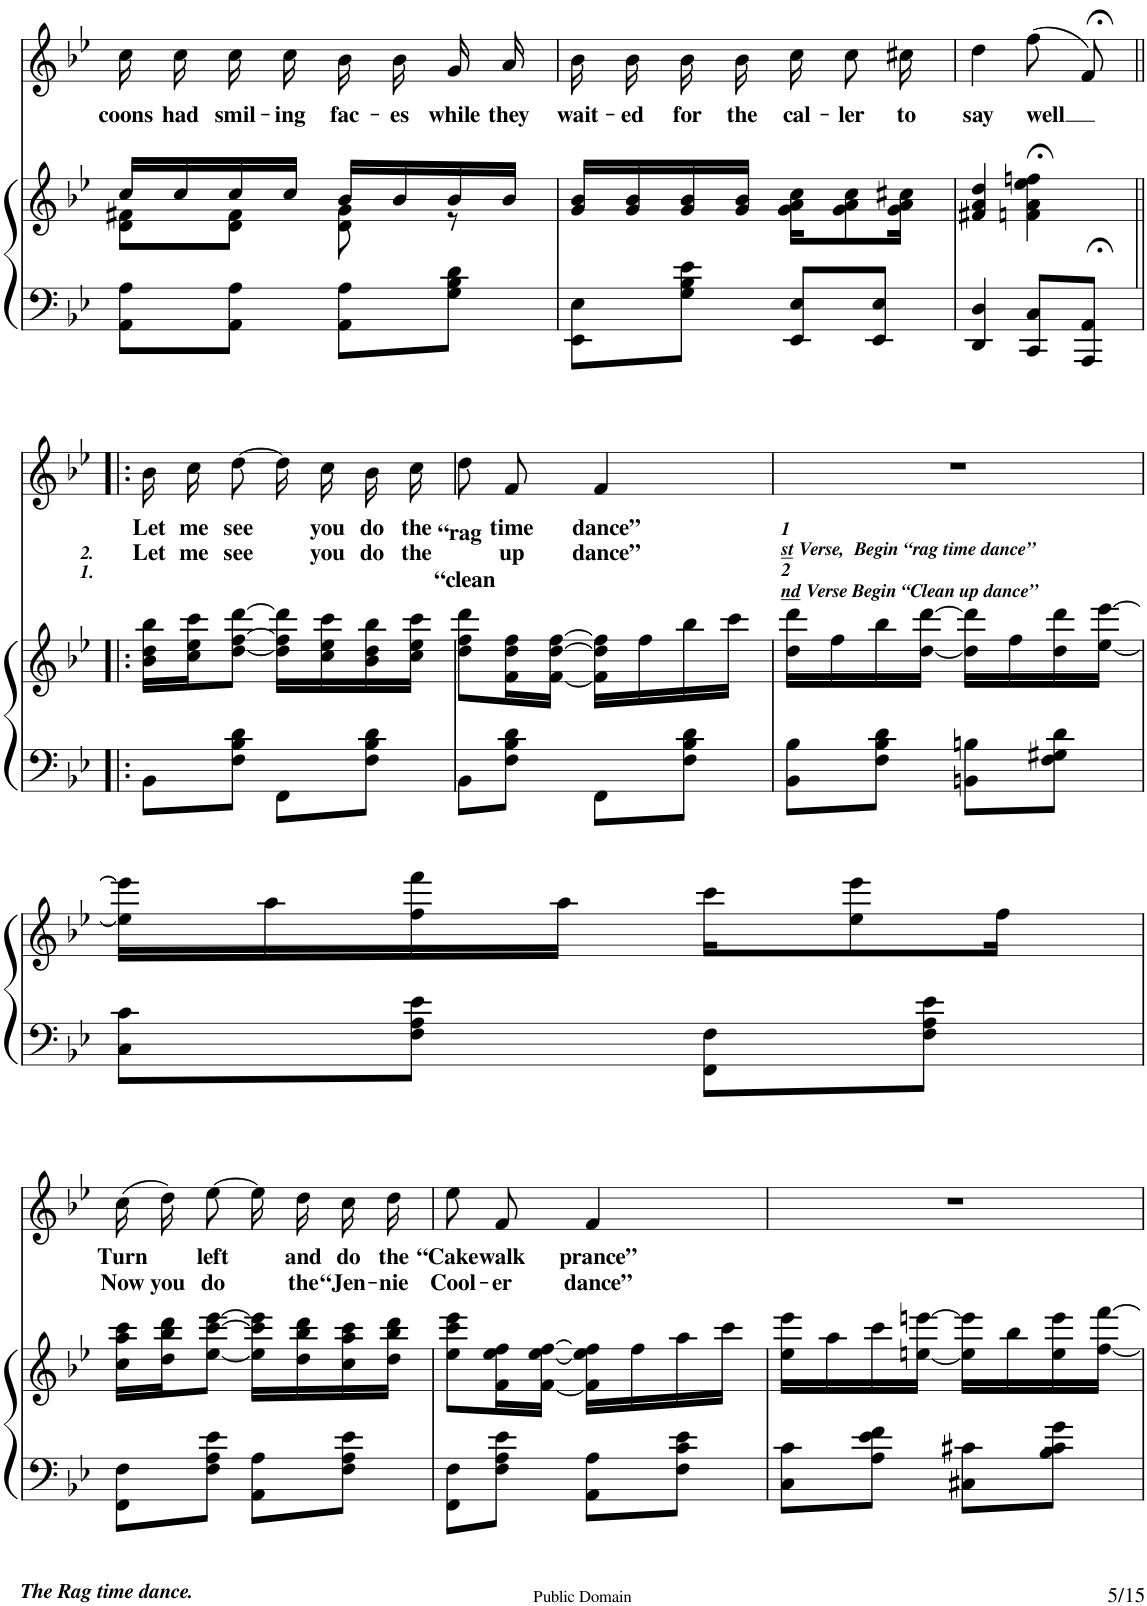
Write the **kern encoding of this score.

**kern	**kern	**kern	**text	**text
*part2	*part2	*part1	*part1	*part1
*staff3	*staff2	*staff1	*staff1	*staff1
*I"PIANO.	*	*I"VOICE.	*	*
*I'Pno	*	*	*	*
!!LO:PB:g=z
*clefF4	*clefG2	*clefG2	*	*
*k[b-e-]	*k[b-e-]	*k[b-e-]	*	*
*M2/4	*M2/4	*M2/4	*	*
=35	=35	=35	=35	=35
*	*^	*	*	*
!	!	!	!	!LO:LY:b	!
8AA\ 8A\L	16cc/LL	8d\ 8f#X\L	16cc\LL	coons	.
!	!	!	!	!LO:LY:b	!
.	16cc/	.	16cc\J	had	.
!	!	!	!	!LO:LY:b	!
8AA\ 8A\J	16cc/	8d\ 8f#\J	16cc\L	smil-	.
!	!	!	!	!LO:LY:b	!
.	16cc/JJ	.	16cc\JJ	-ing	.
!	!	!	!	!LO:LY:b	!
8AA\ 8A\L	16b-/LL	8d\ 8g\	16b-/LL	fac-	.
!	!	!	!	!LO:LY:b	!
.	16b-/	.	16b-/J	-es	.
!	!	!	!	!LO:LY:b	!
8G\ 8B-\ 8d\J	16b-/	8r	16g/L	while	.
!	!	!	!	!LO:LY:b	!
.	16b-/JJ	.	16a/JJ	they	.
*	*v	*v	*	*	*
=36	=36	=36	=36	=36
!	!	!	!LO:LY:b	!
8EE-\ 8E-\L	16g/ 16b-/LL	16b-\LL	wait-	.
!	!	!	!LO:LY:b	!
.	16g/ 16b-/	16b-\J	-ed	.
!	!	!	!LO:LY:b	!
8G\ 8B-\ 8e-\J	16g/ 16b-/	16b-\L	for	.
!	!	!	!LO:LY:b	!
.	16g/ 16b-/JJ	16b-\JJ	the	.
!	!	!	!LO:LY:b	!
8EE-/ 8E-/L	16g\ 16a\ 16cc\KL	16cc\KL	cal-	.
!	!	!	!LO:LY:b	!
.	8g\ 8a\ 8cc\	8cc\	-ler	.
8EE-/ 8E-/J	.	.	.	.
!	!	!	!LO:LY:b	!
.	16g\ 16a\ 16cc#X\Jk	16cc#X\Jk	to	.
=37	=37	=37	=37	=37
!	!	!	!LO:LY:b	!
4DD/ 4D/	4f#X/ 4a/ 4dd/	4dd\	say	.
!	!	!	!LO:LY:b	!
8CC/ 8C/L	4fn\;< 4a\;< 4ee-\;< 4ffn\;<	(8ff\L	well	.
8AAA/;< 8AA/;<J	.	8f;<\J)	.	.
!!LO:LB:g=z
=38!|:	=38!|:	=38!|:	=38!|:	=38!|:
!	!LO:TX:a:Bi:t=1.	!	!	!
!	!LO:TX:a:Bi:t=2.	!	!	!
!	!	!	!LO:LY:b	!LO:LY:b
8BB-\L	16b-\ 16dd\ 16bb-\LL	16b-\LL	Let	Let
!	!	!	!LO:LY:b	!LO:LY:b
.	16cc\ 16ee-\ 16ccc\J	16cc\J	me	me
!	!	!	!LO:LY:b	!LO:LY:b
8F\ 8B-\ 8d\J	[8dd\ [8ff\ [8ddd\J	[8dd\J	see	see
8FF\L	16dd\] 16ff\] 16ddd\]LL	16dd\LL]	.	.
!	!	!	!LO:LY:b	!LO:LY:b
.	16cc\ 16ee-\ 16ccc\	16cc\J	you	you
!	!	!	!LO:LY:b	!LO:LY:b
8F\ 8B-\ 8d\J	16b-\ 16dd\ 16bb-\	16b-\L	do	do
!	!	!	!LO:LY:b	!LO:LY:b
.	16cc\ 16ee-\ 16ccc\JJ	16cc\JJ	the	the
=39	=39	=39	=39	=39
!	!	!	!LO:LY:b	!LO:LY:b
8BB-\L	8dd\ 8ff\ 8ddd\L	8dd/L	“rag	“clean
!	!	!	!LO:LY:b	!LO:LY:b
8F\ 8B-\ 8d\J	16f\ 16dd\ 16ff\L	8f/J	time	up
.	[16f\ [16dd\ [16ff\JJ	.	.	.
!	!	!	!LO:LY:b	!LO:LY:b
8FF\L	16f\] 16dd\] 16ff\]LL	4f/	dance”	dance”
.	16ff\	.	.	.
8F\ 8B-\ 8d\J	16bb-\	.	.	.
.	16ccc\JJ	.	.	.
=40	=40	=40	=40	=40
!	!LO:TX:a:Bi:t=1	!	!	!
!	!LO:TX:a:t=st	!	!	!
!	!LO:TX:a:t=Verse,  Begin “rag time dance”	!	!	!
!	!LO:TX:a:t=2	!	!	!
!	!LO:TX:a:t=nd	!	!	!
!	!LO:TX:a:t=Verse Begin “Clean up dance”	!	!	!
8BB-\ 8B-\L	16dd\ 16ddd\LL	2r	.	.
.	16ff\	.	.	.
8F\ 8B-\ 8d\J	16bb-\	.	.	.
.	[16dd\ [16ddd\JJ	.	.	.
8BBn\ 8Bn\L	16dd\] 16ddd\]LL	.	.	.
.	16ff\	.	.	.
8F\ 8G#X\ 8d\J	16dd\ 16ddd\	.	.	.
.	[16ee-\ [16eee-\JJ	.	.	.
!!LO:LB:g=z
=41	=41	=41	=41	=41
8C\ 8c\L	16ee-\] 16eee-\]LL	2r	.	.
.	16aa\	.	.	.
8F\ 8A\ 8e-\J	16ff\ 16fff\	.	.	.
.	16aa\JJ	.	.	.
8FF\ 8F\L	16ccc\KL	.	.	.
.	8ee-\ 8eee-\	.	.	.
8F\ 8A\ 8e-\J	.	.	.	.
.	16ff\Jk	.	.	.
!!LO:LB:g=z
=42	=42	=42	=42	=42
!	!	!	!LO:LY:b	!LO:LY:b
8FF\ 8F\L	16cc\ 16aa\ 16ccc\LL	(16cc\LL	Turn	Now
!	!	!	!	!LO:LY:b
.	16dd\ 16bb-\ 16ddd\J	16dd\J)	.	you
!	!	!	!LO:LY:b	!LO:LY:b
8F\ 8A\ 8e-\J	[8ee-\ [8ccc\ [8eee-\J	[8ee-\J	left	do
8AA\ 8A\L	16ee-\] 16ccc\] 16eee-\]LL	16ee-\LL]	.	.
!	!	!	!LO:LY:b	!LO:LY:b
.	16dd\ 16bb-\ 16ddd\	16dd\J	and	the
!	!	!	!LO:LY:b	!LO:LY:b
8F\ 8A\ 8e-\J	16cc\ 16aa\ 16ccc\	16cc\L	do	“Jen-
!	!	!	!LO:LY:b	!LO:LY:b
.	16dd\ 16bb-\ 16ddd\JJ	16dd\JJ	the	-nie
=43	=43	=43	=43	=43
!	!	!	!LO:LY:b	!LO:LY:b
8FF\ 8F\L	8ee-\ 8ccc\ 8eee-\L	8ee-\L	“Cake	Cool-
!	!	!	!LO:LY:b	!LO:LY:b
8F\ 8A\ 8e-\J	16f\ 16ee-\ 16ff\L	8f\J	walk	-er
.	[16f\ [16ee-\ [16ff\JJ	.	.	.
!	!	!	!LO:LY:b	!LO:LY:b
8AA\ 8A\L	16f\] 16ee-\] 16ff\]LL	4f/	prance”	dance”
.	16ff\	.	.	.
8F\ 8c\ 8e-\J	16aa\	.	.	.
.	16ccc\JJ	.	.	.
=44	=44	=44	=44	=44
8C\ 8c\L	16ee-\ 16eee-\LL	2r	.	.
.	16aa\	.	.	.
8A\ 8e-\ 8f\J	16ccc\	.	.	.
.	[16een\ [16eeen\JJ	.	.	.
8C#X\ 8c#X\L	16ee\] 16eee\]LL	.	.	.
.	16bb-\	.	.	.
8B-\ 8c#\ 8g\J	16ee\ 16eee\	.	.	.
.	[16ff\ [16fff\JJ	.	.	.
=	=	=	=	=
*-	*-	*-	*-	*-
